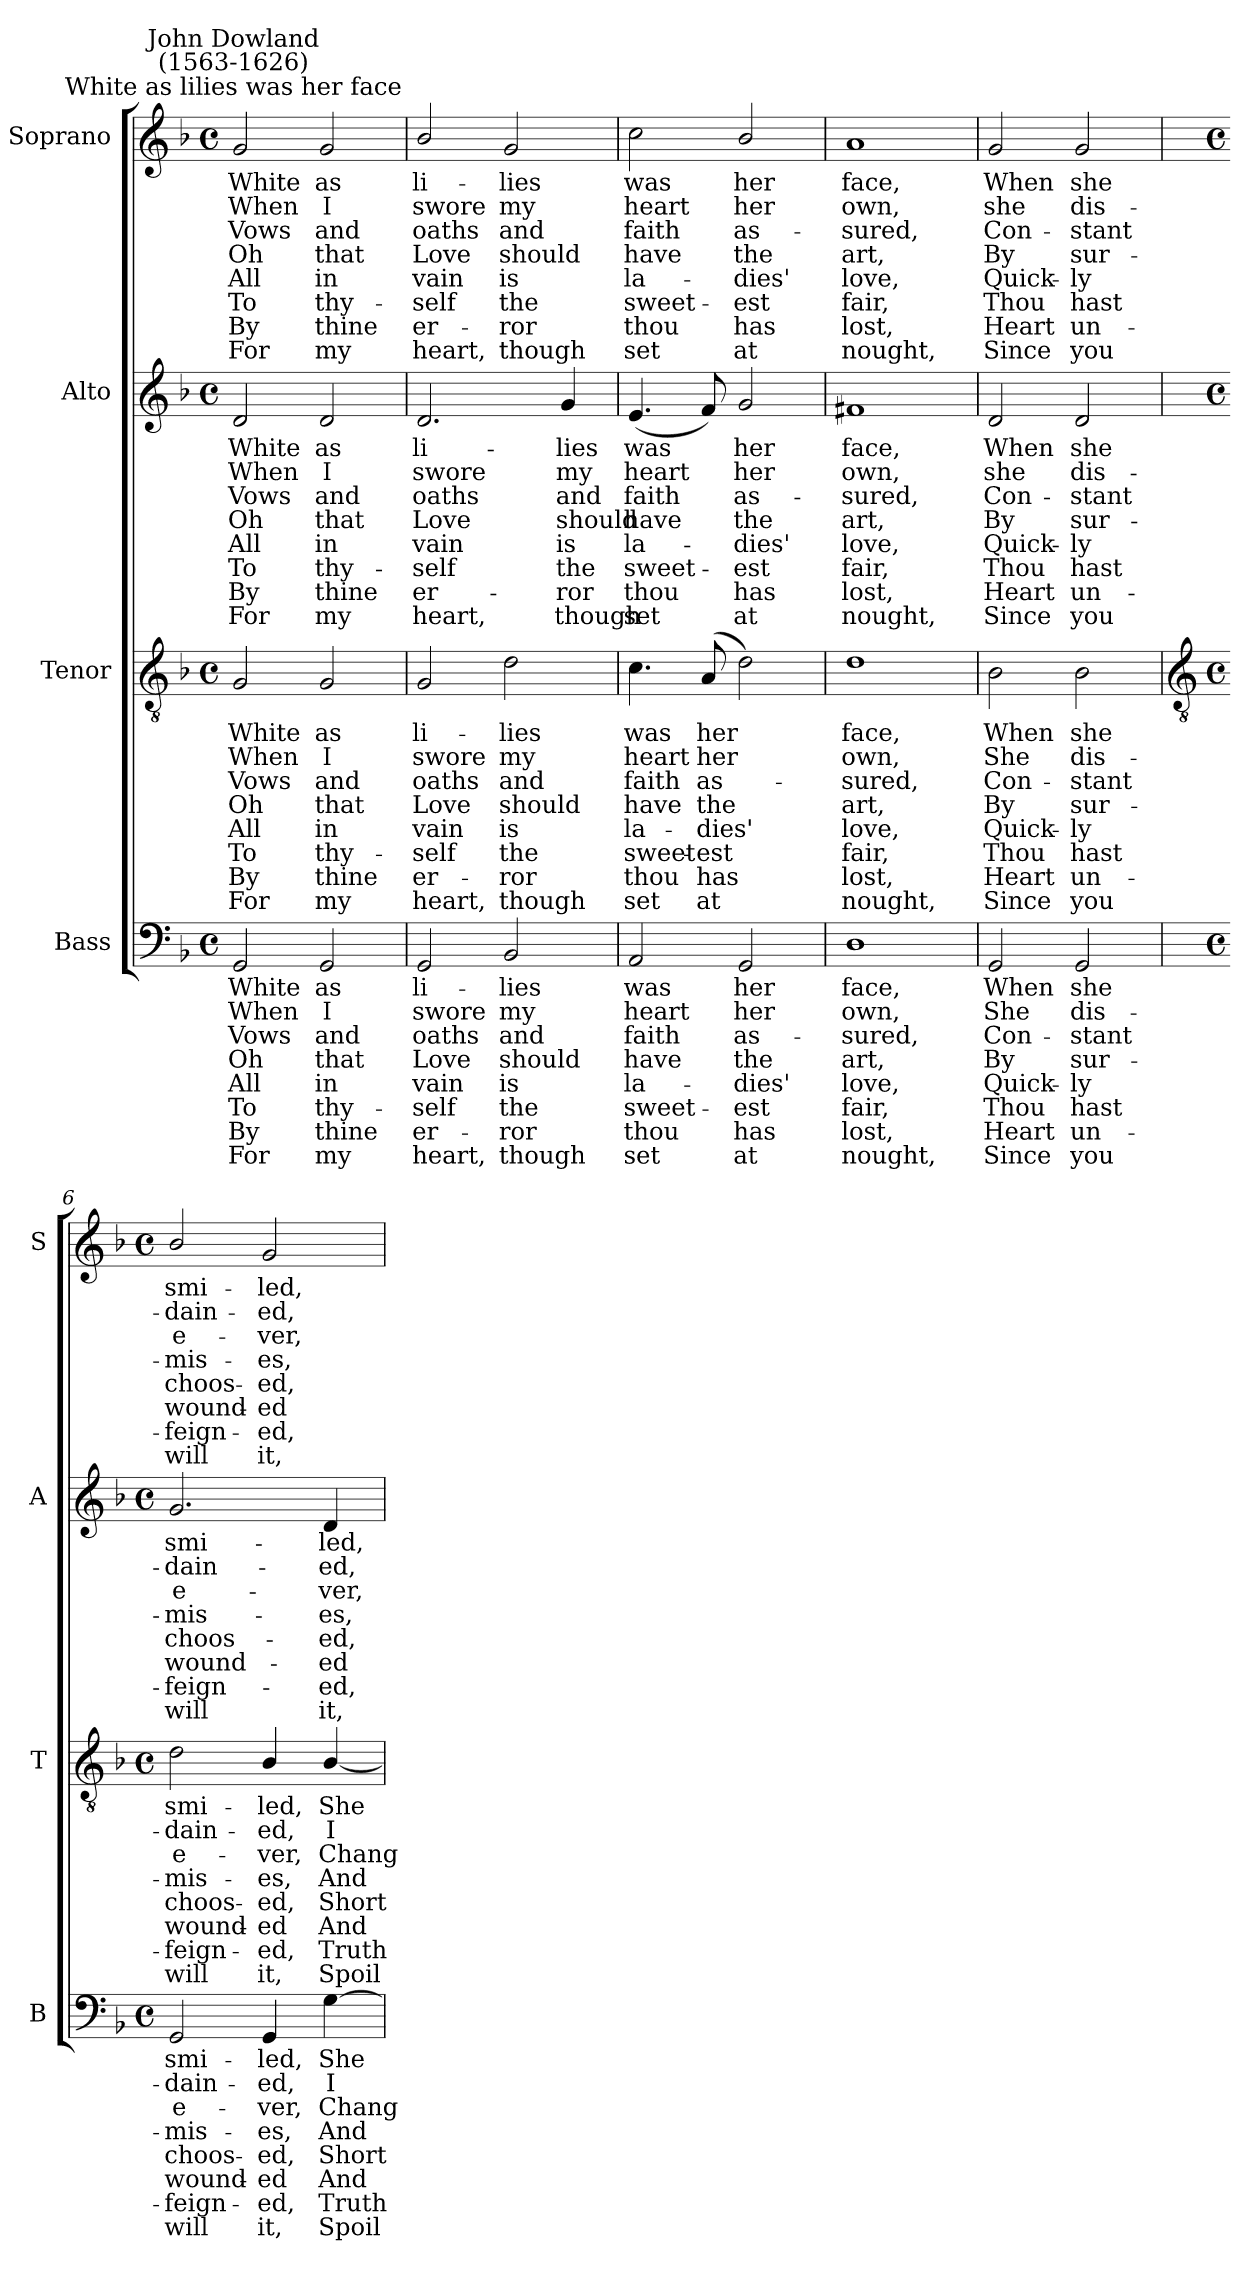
**kern	**text	**text	**text	**text	**text	**text	**text	**text	**kern	**text	**text	**text	**text	**text	**text	**text	**text	**kern	**text	**text	**text	**text	**text	**text	**text	**text	**kern	**text	**text	**text	**text	**text	**text	**text	**text
*part4	*part4	*part4	*part4	*part4	*part4	*part4	*part4	*part4	*part3	*part3	*part3	*part3	*part3	*part3	*part3	*part3	*part3	*part2	*part2	*part2	*part2	*part2	*part2	*part2	*part2	*part2	*part1	*part1	*part1	*part1	*part1	*part1	*part1	*part1	*part1
*staff4	*staff4	*staff4	*staff4	*staff4	*staff4	*staff4	*staff4	*staff4	*staff3	*staff3	*staff3	*staff3	*staff3	*staff3	*staff3	*staff3	*staff3	*staff2	*staff2	*staff2	*staff2	*staff2	*staff2	*staff2	*staff2	*staff2	*staff1	*staff1	*staff1	*staff1	*staff1	*staff1	*staff1	*staff1	*staff1
*I"Bass	*	*	*	*	*	*	*	*	*I"Tenor	*	*	*	*	*	*	*	*	*I"Alto	*	*	*	*	*	*	*	*	*I"Soprano	*	*	*	*	*	*	*	*
*I'B	*	*	*	*	*	*	*	*	*I'T	*	*	*	*	*	*	*	*	*I'A	*	*	*	*	*	*	*	*	*I'S	*	*	*	*	*	*	*	*
*clefF4	*	*	*	*	*	*	*	*	*clefGv2	*	*	*	*	*	*	*	*	*clefG2	*	*	*	*	*	*	*	*	*clefG2	*	*	*	*	*	*	*	*
*k[b-]	*	*	*	*	*	*	*	*	*k[b-]	*	*	*	*	*	*	*	*	*k[b-]	*	*	*	*	*	*	*	*	*k[b-]	*	*	*	*	*	*	*	*
*F:	*	*	*	*	*	*	*	*	*F:	*	*	*	*	*	*	*	*	*F:	*	*	*	*	*	*	*	*	*F:	*	*	*	*	*	*	*	*
*M4/4	*	*	*	*	*	*	*	*	*M4/4	*	*	*	*	*	*	*	*	*M4/4	*	*	*	*	*	*	*	*	*M4/4	*	*	*	*	*	*	*	*
*met(c)	*	*	*	*	*	*	*	*	*met(c)	*	*	*	*	*	*	*	*	*met(c)	*	*	*	*	*	*	*	*	*met(c)	*	*	*	*	*	*	*	*
=1	=1	=1	=1	=1	=1	=1	=1	=1	=1	=1	=1	=1	=1	=1	=1	=1	=1	=1	=1	=1	=1	=1	=1	=1	=1	=1	=1	=1	=1	=1	=1	=1	=1	=1	=1
!	!	!	!	!	!	!	!	!	!	!	!	!	!	!	!	!	!	!	!	!	!	!	!	!	!	!	!LO:TX:a:cj:t=White as lilies was her face	!	!	!	!	!	!	!	!
!	!	!	!	!	!	!	!	!	!	!	!	!	!	!	!	!	!	!	!	!	!	!	!	!	!	!	!LO:TX:a:cj:t=John Dowland\n(1563-1626)	!	!	!	!	!	!	!	!
!	!LO:LY:b	!LO:LY:b	!LO:LY:b	!LO:LY:b	!LO:LY:b	!LO:LY:b	!LO:LY:b	!LO:LY:b	!	!LO:LY:b	!LO:LY:b	!LO:LY:b	!LO:LY:b	!LO:LY:b	!LO:LY:b	!LO:LY:b	!LO:LY:b	!	!LO:LY:b	!LO:LY:b	!LO:LY:b	!LO:LY:b	!LO:LY:b	!LO:LY:b	!LO:LY:b	!LO:LY:b	!	!LO:LY:b	!LO:LY:b	!LO:LY:b	!LO:LY:b	!LO:LY:b	!LO:LY:b	!LO:LY:b	!LO:LY:b
2GG	White	When	Vows	Oh	All	To	By	For	2G	White	When	Vows	Oh	All	To	By	For	2d	White	When	Vows	Oh	All	To	By	For	2g	White	When	Vows	Oh	All	To	By	For
!	!LO:LY:b	!LO:LY:b	!LO:LY:b	!LO:LY:b	!LO:LY:b	!LO:LY:b	!LO:LY:b	!LO:LY:b	!	!LO:LY:b	!LO:LY:b	!LO:LY:b	!LO:LY:b	!LO:LY:b	!LO:LY:b	!LO:LY:b	!LO:LY:b	!	!LO:LY:b	!LO:LY:b	!LO:LY:b	!LO:LY:b	!LO:LY:b	!LO:LY:b	!LO:LY:b	!LO:LY:b	!	!LO:LY:b	!LO:LY:b	!LO:LY:b	!LO:LY:b	!LO:LY:b	!LO:LY:b	!LO:LY:b	!LO:LY:b
2GG	as	I	and	that	in	thy-	-thine	my	2G	as	I	and	that	in	thy-	-thine	my	2d	as	I	and	that	in	thy-	-thine	my	2g	as	I	and	that	in	thy-	-thine	my
=2	=2	=2	=2	=2	=2	=2	=2	=2	=2	=2	=2	=2	=2	=2	=2	=2	=2	=2	=2	=2	=2	=2	=2	=2	=2	=2	=2	=2	=2	=2	=2	=2	=2	=2	=2
!	!LO:LY:b	!LO:LY:b	!LO:LY:b	!LO:LY:b	!LO:LY:b	!LO:LY:b	!LO:LY:b	!LO:LY:b	!	!LO:LY:b	!LO:LY:b	!LO:LY:b	!LO:LY:b	!LO:LY:b	!LO:LY:b	!LO:LY:b	!LO:LY:b	!	!LO:LY:b	!LO:LY:b	!LO:LY:b	!LO:LY:b	!LO:LY:b	!LO:LY:b	!LO:LY:b	!LO:LY:b	!	!LO:LY:b	!LO:LY:b	!LO:LY:b	!LO:LY:b	!LO:LY:b	!LO:LY:b	!LO:LY:b	!LO:LY:b
2GG	li-	-swore	oaths	Love	vain	self	er-	-heart,	2G	li-	-swore	oaths	Love	vain	self	er-	-heart,	2.d	li-	-swore	oaths	Love	vain	self	er-	-heart,	2b-/	li-	-swore	oaths	Love	vain	self	er-	-heart,
!	!LO:LY:b	!LO:LY:b	!LO:LY:b	!LO:LY:b	!LO:LY:b	!LO:LY:b	!LO:LY:b	!LO:LY:b	!	!LO:LY:b	!LO:LY:b	!LO:LY:b	!LO:LY:b	!LO:LY:b	!LO:LY:b	!LO:LY:b	!LO:LY:b	!	!	!	!	!	!	!	!	!	!	!LO:LY:b	!LO:LY:b	!LO:LY:b	!LO:LY:b	!LO:LY:b	!LO:LY:b	!LO:LY:b	!LO:LY:b
2BB-	lies	my	and	should	is	the	ror	though	2d	lies	my	and	should	is	the	ror	though	.	.	.	.	.	.	.	.	.	2g	lies	my	and	should	is	the	ror	though
!	!	!	!	!	!	!	!	!	!	!	!	!	!	!	!	!	!	!	!LO:LY:b	!LO:LY:b	!LO:LY:b	!LO:LY:b	!LO:LY:b	!LO:LY:b	!LO:LY:b	!LO:LY:b	!	!	!	!	!	!	!	!	!
.	.	.	.	.	.	.	.	.	.	.	.	.	.	.	.	.	.	4g	lies	my	and	should	is	the	ror	though	.	.	.	.	.	.	.	.	.
=3	=3	=3	=3	=3	=3	=3	=3	=3	=3	=3	=3	=3	=3	=3	=3	=3	=3	=3	=3	=3	=3	=3	=3	=3	=3	=3	=3	=3	=3	=3	=3	=3	=3	=3	=3
!	!LO:LY:b	!LO:LY:b	!LO:LY:b	!LO:LY:b	!LO:LY:b	!LO:LY:b	!LO:LY:b	!LO:LY:b	!	!LO:LY:b	!LO:LY:b	!LO:LY:b	!LO:LY:b	!LO:LY:b	!LO:LY:b	!LO:LY:b	!LO:LY:b	!	!LO:LY:b	!LO:LY:b	!LO:LY:b	!LO:LY:b	!LO:LY:b	!LO:LY:b	!LO:LY:b	!LO:LY:b	!	!LO:LY:b	!LO:LY:b	!LO:LY:b	!LO:LY:b	!LO:LY:b	!LO:LY:b	!LO:LY:b	!LO:LY:b
2AA	was	heart	faith	have	la-	-sweet-	-thou	set	4.c	was	heart	faith	have	la-	-sweet-	-thou	set	(<4.e	was	heart	faith	have	la-	-sweet-	-thou	set	2cc	was	heart	faith	have	la-	-sweet-	-thou	set
!	!	!	!	!	!	!	!	!	!	!LO:LY:b	!LO:LY:b	!LO:LY:b	!LO:LY:b	!LO:LY:b	!LO:LY:b	!LO:LY:b	!LO:LY:b	!	!	!	!	!	!	!	!	!	!	!	!	!	!	!	!	!	!
.	.	.	.	.	.	.	.	.	(<8A	her	her	as-	the	dies'	est	has	at	8f)	.	.	.	.	.	.	.	.	.	.	.	.	.	.	.	.	.
!	!LO:LY:b	!LO:LY:b	!LO:LY:b	!LO:LY:b	!LO:LY:b	!LO:LY:b	!LO:LY:b	!LO:LY:b	!	!	!	!	!	!	!	!	!	!	!LO:LY:b	!LO:LY:b	!LO:LY:b	!LO:LY:b	!LO:LY:b	!LO:LY:b	!LO:LY:b	!LO:LY:b	!	!LO:LY:b	!LO:LY:b	!LO:LY:b	!LO:LY:b	!LO:LY:b	!LO:LY:b	!LO:LY:b	!LO:LY:b
2GG	her	her	as-	-the	dies'	est	has	at	2d)	.	.	.	.	.	.	.	.	2g	her	her	as-	-the	dies'	est	has	at	2b-/	her	her	as-	-the	dies'	est	has	at
=4	=4	=4	=4	=4	=4	=4	=4	=4	=4	=4	=4	=4	=4	=4	=4	=4	=4	=4	=4	=4	=4	=4	=4	=4	=4	=4	=4	=4	=4	=4	=4	=4	=4	=4	=4
!	!LO:LY:b	!LO:LY:b	!LO:LY:b	!LO:LY:b	!LO:LY:b	!LO:LY:b	!LO:LY:b	!LO:LY:b	!	!LO:LY:b	!LO:LY:b	!LO:LY:b	!LO:LY:b	!LO:LY:b	!LO:LY:b	!LO:LY:b	!LO:LY:b	!	!LO:LY:b	!LO:LY:b	!LO:LY:b	!LO:LY:b	!LO:LY:b	!LO:LY:b	!LO:LY:b	!LO:LY:b	!	!LO:LY:b	!LO:LY:b	!LO:LY:b	!LO:LY:b	!LO:LY:b	!LO:LY:b	!LO:LY:b	!LO:LY:b
1D	face,	own,	sured,	art,	love,	fair,	lost,	nought,	1d	face,	own,	sured,	art,	love,	fair,	lost,	nought,	1f#X	face,	own,	sured,	art,	love,	fair,	lost,	nought,	1a	face,	own,	sured,	art,	love,	fair,	lost,	nought,
=5	=5	=5	=5	=5	=5	=5	=5	=5	=5	=5	=5	=5	=5	=5	=5	=5	=5	=5	=5	=5	=5	=5	=5	=5	=5	=5	=5	=5	=5	=5	=5	=5	=5	=5	=5
!	!LO:LY:b	!LO:LY:b	!LO:LY:b	!LO:LY:b	!LO:LY:b	!LO:LY:b	!LO:LY:b	!LO:LY:b	!	!LO:LY:b	!LO:LY:b	!LO:LY:b	!LO:LY:b	!LO:LY:b	!LO:LY:b	!LO:LY:b	!LO:LY:b	!	!LO:LY:b	!LO:LY:b	!LO:LY:b	!LO:LY:b	!LO:LY:b	!LO:LY:b	!LO:LY:b	!LO:LY:b	!	!LO:LY:b	!LO:LY:b	!LO:LY:b	!LO:LY:b	!LO:LY:b	!LO:LY:b	!LO:LY:b	!LO:LY:b
2GG	When	She	Con-	-By	Quick-	-Thou	Heart	Since	2B-	When	She	Con-	-By	Quick-	-Thou	Heart	Since	2d	When	she	Con-	-By	Quick-	-Thou	Heart	Since	2g	When	she	Con-	-By	Quick-	-Thou	Heart	Since
!	!LO:LY:b	!LO:LY:b	!LO:LY:b	!LO:LY:b	!LO:LY:b	!LO:LY:b	!LO:LY:b	!LO:LY:b	!	!LO:LY:b	!LO:LY:b	!LO:LY:b	!LO:LY:b	!LO:LY:b	!LO:LY:b	!LO:LY:b	!LO:LY:b	!	!LO:LY:b	!LO:LY:b	!LO:LY:b	!LO:LY:b	!LO:LY:b	!LO:LY:b	!LO:LY:b	!LO:LY:b	!	!LO:LY:b	!LO:LY:b	!LO:LY:b	!LO:LY:b	!LO:LY:b	!LO:LY:b	!LO:LY:b	!LO:LY:b
2GG	she	dis-	-stant	sur-	-ly	hast	un-	-you	2B-	she	dis-	-stant	sur-	-ly	hast	un-	-you	2d	she	dis-	-stant	sur-	-ly	hast	un-	-you	2g	she	dis-	-stant	sur-	-ly	hast	un-	-you
!!LO:LB:g=z
=6	=6	=6	=6	=6	=6	=6	=6	=6	=6	=6	=6	=6	=6	=6	=6	=6	=6	=6	=6	=6	=6	=6	=6	=6	=6	=6	=6	=6	=6	=6	=6	=6	=6	=6	=6
*	*	*	*	*	*	*	*	*	*clefGv2	*	*	*	*	*	*	*	*	*	*	*	*	*	*	*	*	*	*	*	*	*	*	*	*	*	*
*M4/4	*	*	*	*	*	*	*	*	*M4/4	*	*	*	*	*	*	*	*	*M4/4	*	*	*	*	*	*	*	*	*M4/4	*	*	*	*	*	*	*	*
*met(c)	*	*	*	*	*	*	*	*	*met(c)	*	*	*	*	*	*	*	*	*met(c)	*	*	*	*	*	*	*	*	*met(c)	*	*	*	*	*	*	*	*
!	!LO:LY:b	!LO:LY:b	!LO:LY:b	!LO:LY:b	!LO:LY:b	!LO:LY:b	!LO:LY:b	!LO:LY:b	!	!LO:LY:b	!LO:LY:b	!LO:LY:b	!LO:LY:b	!LO:LY:b	!LO:LY:b	!LO:LY:b	!LO:LY:b	!	!LO:LY:b	!LO:LY:b	!LO:LY:b	!LO:LY:b	!LO:LY:b	!LO:LY:b	!LO:LY:b	!LO:LY:b	!	!LO:LY:b	!LO:LY:b	!LO:LY:b	!LO:LY:b	!LO:LY:b	!LO:LY:b	!LO:LY:b	!LO:LY:b
2GG	smi-	-dain-	-e-	-mis-	-choos-	-wound-	-feign-	-will	2d	smi-	-dain-	-e-	-mis-	-choos-	-wound-	-feign-	-will	2.g	smi-	-dain-	-e-	-mis-	-choos-	-wound-	-feign-	-will	2b-/	smi-	-dain-	-e-	-mis-	-choos-	-wound-	-feign-	-will
!	!LO:LY:b	!LO:LY:b	!LO:LY:b	!LO:LY:b	!LO:LY:b	!LO:LY:b	!LO:LY:b	!LO:LY:b	!	!LO:LY:b	!LO:LY:b	!LO:LY:b	!LO:LY:b	!LO:LY:b	!LO:LY:b	!LO:LY:b	!LO:LY:b	!	!	!	!	!	!	!	!	!	!	!LO:LY:b	!LO:LY:b	!LO:LY:b	!LO:LY:b	!LO:LY:b	!LO:LY:b	!LO:LY:b	!LO:LY:b
4GG	led,	ed,	ver,	es,	ed,	ed	ed,	it,	4B-/	led,	ed,	ver,	es,	ed,	ed	ed,	it,	.	.	.	.	.	.	.	.	.	2g	led,	ed,	ver,	es,	ed,	ed	ed,	it,
!	!LO:LY:b	!LO:LY:b	!LO:LY:b	!LO:LY:b	!LO:LY:b	!LO:LY:b	!LO:LY:b	!LO:LY:b	!	!LO:LY:b	!LO:LY:b	!LO:LY:b	!LO:LY:b	!LO:LY:b	!LO:LY:b	!LO:LY:b	!LO:LY:b	!	!LO:LY:b	!LO:LY:b	!LO:LY:b	!LO:LY:b	!LO:LY:b	!LO:LY:b	!LO:LY:b	!LO:LY:b	!	!	!	!	!	!	!	!	!
[4G	She	I	Chang-	And	Short-	And	Truth	Spoil	[4B-/	She	I	Chang-	-And	Short-	-And	Truth	Spoil	4d	led,	ed,	ver,	es,	ed,	ed	ed,	it,	.	.	.	.	.	.	.	.	.
=	=	=	=	=	=	=	=	=	=	=	=	=	=	=	=	=	=	=	=	=	=	=	=	=	=	=	=	=	=	=	=	=	=	=	=
*-	*-	*-	*-	*-	*-	*-	*-	*-	*-	*-	*-	*-	*-	*-	*-	*-	*-	*-	*-	*-	*-	*-	*-	*-	*-	*-	*-	*-	*-	*-	*-	*-	*-	*-	*-
